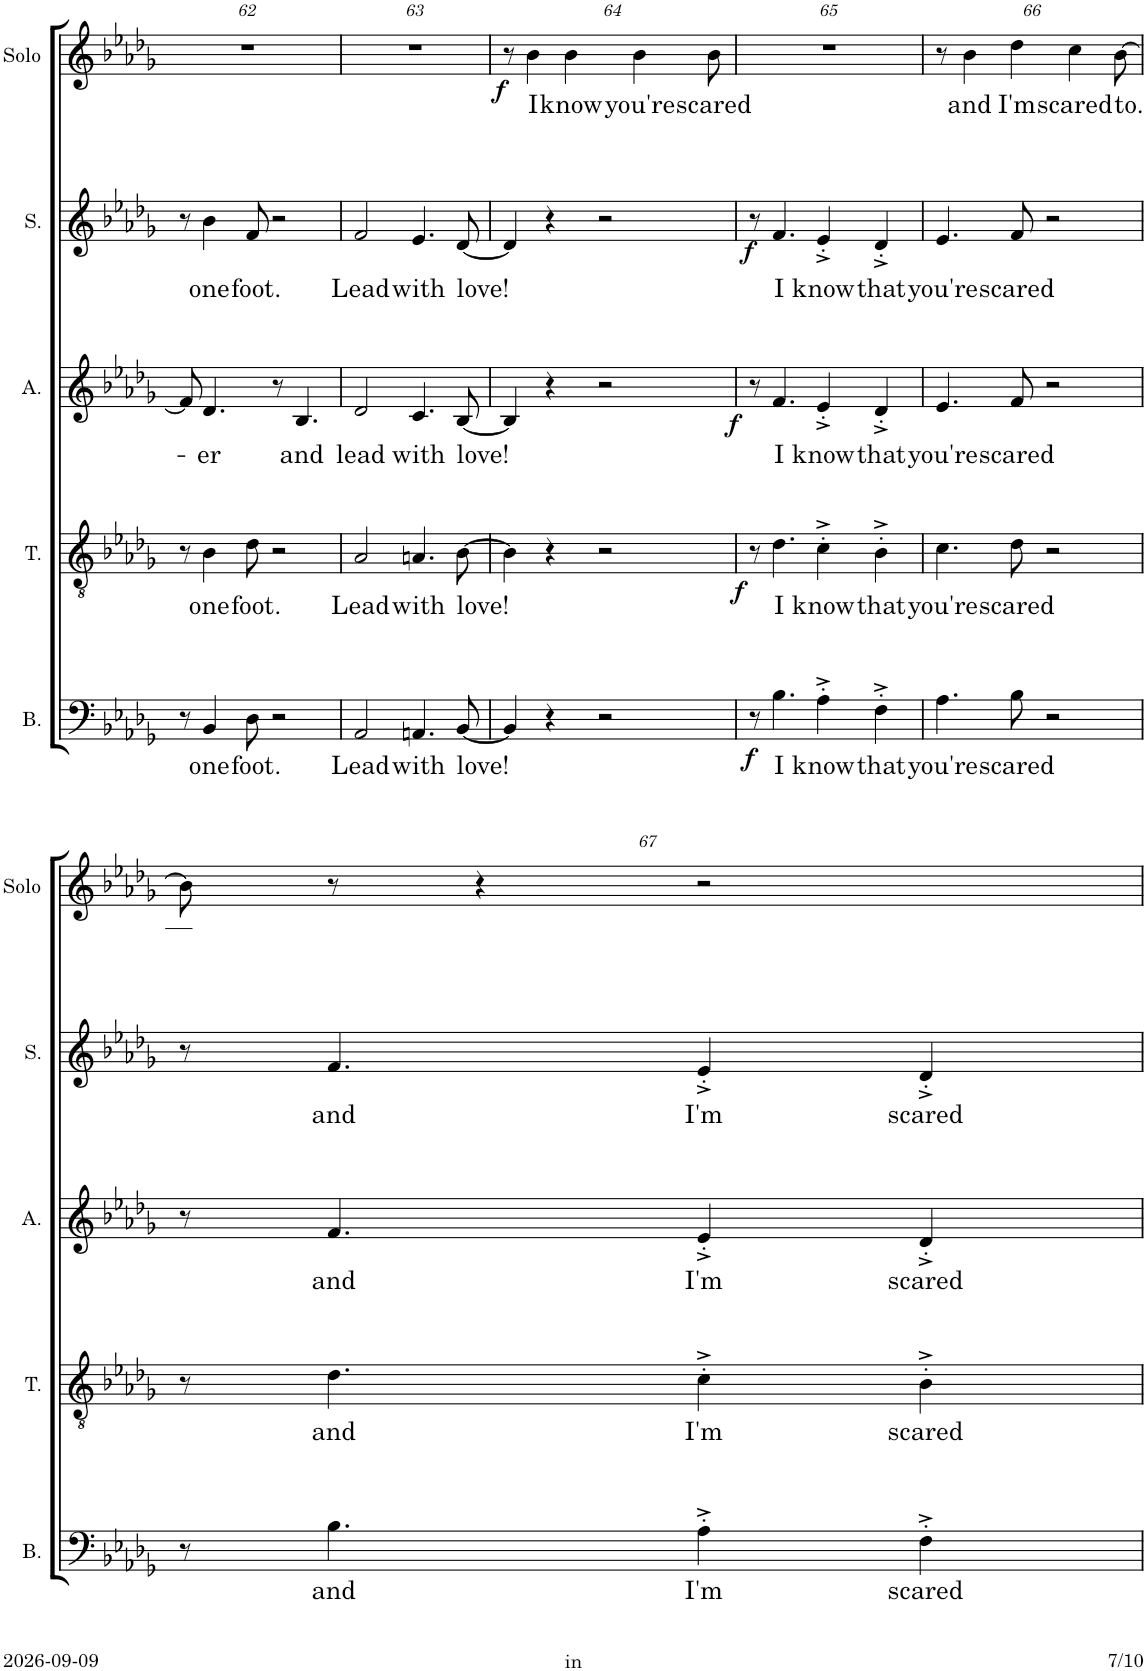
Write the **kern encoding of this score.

**kern	**text	**dynam	**kern	**text	**dynam	**kern	**text	**dynam	**kern	**text	**dynam	**kern	**text	**dynam
*part5	*part5	*part5	*part4	*part4	*part4	*part3	*part3	*part3	*part2	*part2	*part2	*part1	*part1	*part1
*staff5	*staff5	*staff5	*staff4	*staff4	*staff4	*staff3	*staff3	*staff3	*staff2	*staff2	*staff2	*staff1	*staff1	*staff1
*I"Bass	*	*	*I"Tenor	*	*	*I"Alto	*	*	*I"Soprano	*	*	*I"Solo	*	*
*I'B.	*	*	*I'T.	*	*	*I'A.	*	*	*I'S.	*	*	*I'Solo	*	*
!!LO:PB:g=z
*clefF4	*	*	*clefGv2	*	*	*clefG2	*	*	*clefG2	*	*	*clefG2	*	*
*k[b-e-a-d-g-]	*	*	*k[b-e-a-d-g-]	*	*	*k[b-e-a-d-g-]	*	*	*k[b-e-a-d-g-]	*	*	*k[b-e-a-d-g-]	*	*
*M4/4	*	*	*M4/4	*	*	*M4/4	*	*	*M4/4	*	*	*M4/4	*	*
=62	=62	=62	=62	=62	=62	=62	=62	=62	=62	=62	=62	=62	=62	=62
8r	.	.	8r	.	.	8f/]	.	.	8r	.	.	1r	.	.
!	!LO:LY:b	!	!	!LO:LY:b	!	!	!LO:LY:b	!	!	!LO:LY:b	!	!	!	!
4BB-/	one	.	4B-\	one	.	4.d-/	-er	.	4b-\	one	.	.	.	.
!	!LO:LY:b	!	!	!LO:LY:b	!	!	!	!	!	!LO:LY:b	!	!	!	!
8D-\	foot.	.	8d-\	foot.	.	.	.	.	8f/	foot.	.	.	.	.
2r	.	.	2r	.	.	8r	.	.	2r	.	.	.	.	.
!	!	!	!	!	!	!	!LO:LY:b	!	!	!	!	!	!	!
.	.	.	.	.	.	4.B-/	and	.	.	.	.	.	.	.
=63	=63	=63	=63	=63	=63	=63	=63	=63	=63	=63	=63	=63	=63	=63
!	!LO:LY:b	!	!	!LO:LY:b	!	!	!LO:LY:b	!	!	!LO:LY:b	!	!	!	!
2AA-/	Lead	.	2A-/	Lead	.	2d-/	lead	.	2f/	Lead	.	1r	.	.
!	!LO:LY:b	!	!	!LO:LY:b	!	!	!LO:LY:b	!	!	!LO:LY:b	!	!	!	!
4.AAn/	with	.	4.An/	with	.	4.c/	with	.	4.e-/	with	.	.	.	.
!	!LO:LY:b	!	!	!LO:LY:b	!	!	!LO:LY:b	!	!	!LO:LY:b	!	!	!	!
[8BB-/	love!	.	[8B-\	love!	.	[8B-/	love!	.	[8d-/	love!	.	.	.	.
=64	=64	=64	=64	=64	=64	=64	=64	=64	=64	=64	=64	=64	=64	=64
!	!	!	!	!	!	!	!	!	!	!	!	!	!	!LO:DY:b
4BB-/]	.	.	4B-\]	.	.	4B-/]	.	.	4d-/]	.	.	8r	.	f
!	!	!	!	!	!	!	!	!	!	!	!	!	!LO:LY:b	!
.	.	.	.	.	.	.	.	.	.	.	.	4b-\	I	.
4r	.	.	4r	.	.	4r	.	.	4r	.	.	.	.	.
!	!	!	!	!	!	!	!	!	!	!	!	!	!LO:LY:b	!
.	.	.	.	.	.	.	.	.	.	.	.	4b-\	know	.
2r	.	.	2r	.	.	2r	.	.	2r	.	.	.	.	.
!	!	!	!	!	!	!	!	!	!	!	!	!	!LO:LY:b	!
.	.	.	.	.	.	.	.	.	.	.	.	4b-\	you're	.
!	!	!	!	!	!	!	!	!	!	!	!	!	!LO:LY:b	!
.	.	.	.	.	.	.	.	.	.	.	.	8b-\	scared	.
=65	=65	=65	=65	=65	=65	=65	=65	=65	=65	=65	=65	=65	=65	=65
!	!	!LO:DY:b	!	!	!	!	!	!	!	!	!LO:DY:b	!	!	!
8r	.	f	8r	.	.	8r	.	.	8r	.	f	1r	.	.
!	!LO:LY:b	!	!	!LO:LY:b	!LO:DY:b	!	!LO:LY:b	!LO:DY:b	!	!LO:LY:b	!	!	!	!
4.B-\	I	.	4.d-\	I	f	4.f/	I	f	4.f/	I	.	.	.	.
!	!LO:LY:b	!	!	!LO:LY:b	!	!	!LO:LY:b	!	!	!LO:LY:b	!	!	!	!
4A-'^\	know	.	4c'^\	know	.	4e-'^/	know	.	4e-'^/	know	.	.	.	.
!	!LO:LY:b	!	!	!LO:LY:b	!	!	!LO:LY:b	!	!	!LO:LY:b	!	!	!	!
4F'^\	that	.	4B-'^\	that	.	4d-'^/	that	.	4d-'^/	that	.	.	.	.
=66	=66	=66	=66	=66	=66	=66	=66	=66	=66	=66	=66	=66	=66	=66
!	!LO:LY:b	!	!	!LO:LY:b	!	!	!LO:LY:b	!	!	!LO:LY:b	!	!	!	!
4.A-\	you're	.	4.c\	you're	.	4.e-/	you're	.	4.e-/	you're	.	8r	.	.
!	!	!	!	!	!	!	!	!	!	!	!	!	!LO:LY:b	!
.	.	.	.	.	.	.	.	.	.	.	.	4b-\	and	.
!	!LO:LY:b	!	!	!LO:LY:b	!	!	!LO:LY:b	!	!	!LO:LY:b	!	!	!LO:LY:b	!
8B-\	scared	.	8d-\	scared	.	8f/	scared	.	8f/	scared	.	4dd-\	I'm	.
2r	.	.	2r	.	.	2r	.	.	2r	.	.	.	.	.
!	!	!	!	!	!	!	!	!	!	!	!	!	!LO:LY:b	!
.	.	.	.	.	.	.	.	.	.	.	.	4cc\	scared	.
!	!	!	!	!	!	!	!	!	!	!	!	!	!LO:LY:b	!
.	.	.	.	.	.	.	.	.	.	.	.	[8b-\	to.	.
!!LO:LB:g=z
=67	=67	=67	=67	=67	=67	=67	=67	=67	=67	=67	=67	=67	=67	=67
8r	.	.	8r	.	.	8r	.	.	8r	.	.	8b-\]	.	.
!	!LO:LY:b	!	!	!LO:LY:b	!	!	!LO:LY:b	!	!	!LO:LY:b	!	!	!	!
4.B-\	and	.	4.d-\	and	.	4.f/	and	.	4.f/	and	.	8r	.	.
.	.	.	.	.	.	.	.	.	.	.	.	4r	.	.
!	!LO:LY:b	!	!	!LO:LY:b	!	!	!LO:LY:b	!	!	!LO:LY:b	!	!	!	!
4A-'^\	I'm	.	4c'^\	I'm	.	4e-'^/	I'm	.	4e-'^/	I'm	.	2r	.	.
!	!LO:LY:b	!	!	!LO:LY:b	!	!	!LO:LY:b	!	!	!LO:LY:b	!	!	!	!
4F'^\	scared	.	4B-'^\	scared	.	4d-'^/	scared	.	4d-'^/	scared	.	.	.	.
=	=	=	=	=	=	=	=	=	=	=	=	=	=	=
*-	*-	*-	*-	*-	*-	*-	*-	*-	*-	*-	*-	*-	*-	*-
